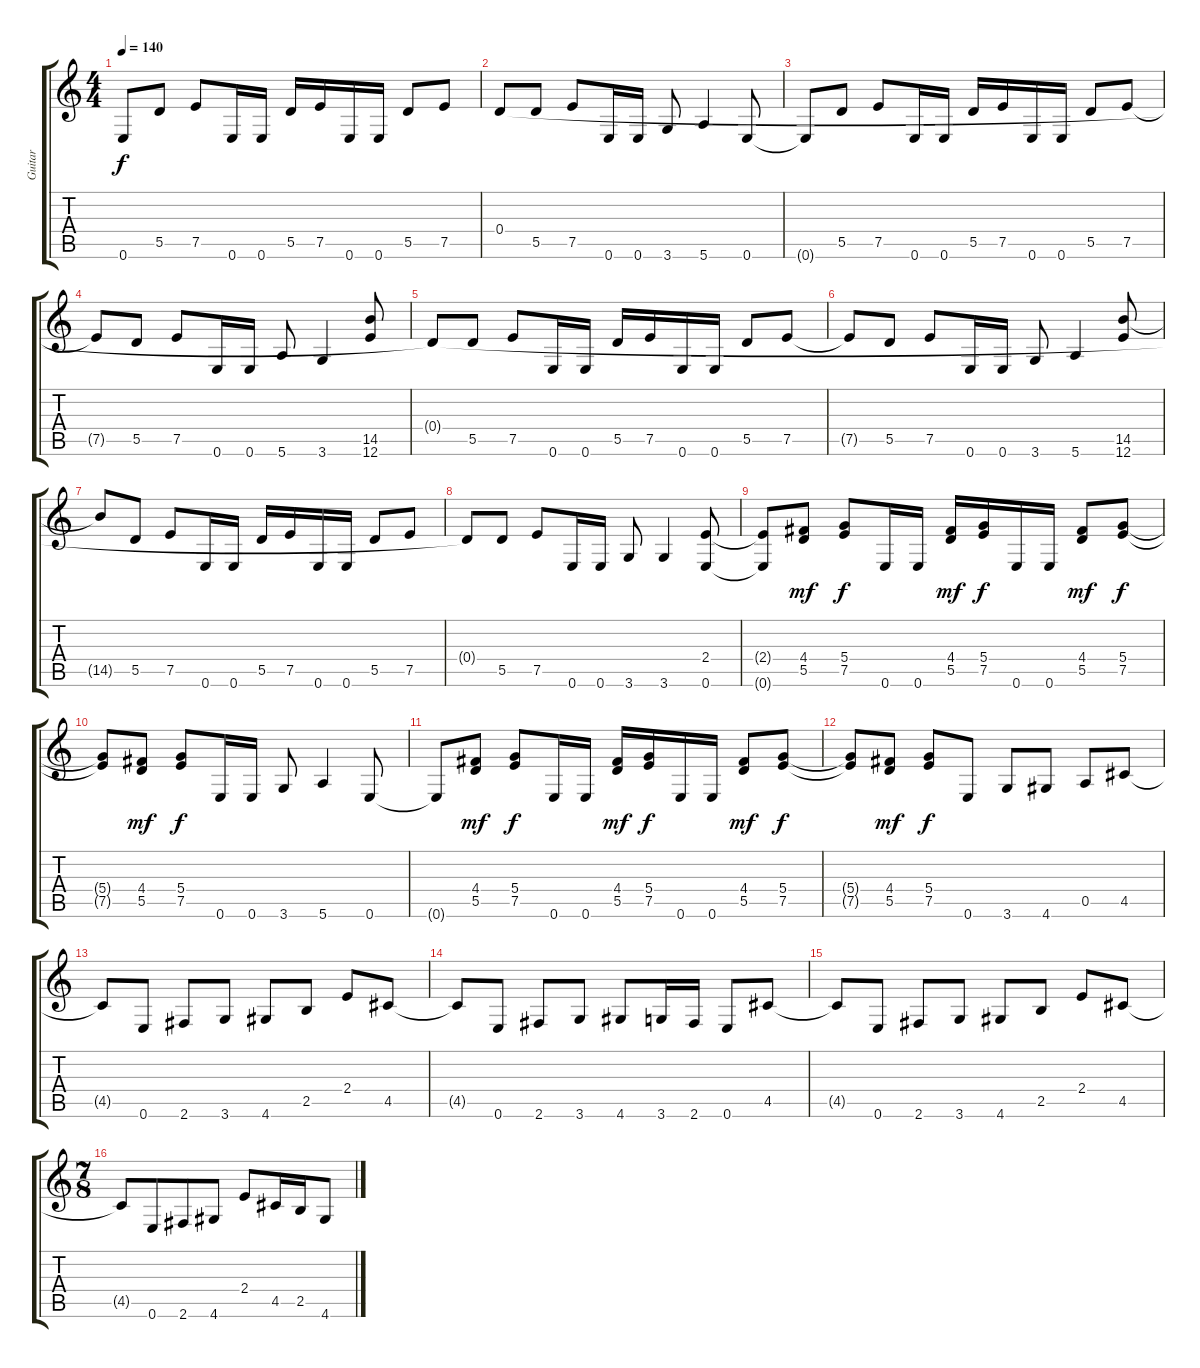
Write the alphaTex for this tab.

\track ("Guitar" "Guitar") {instrument distortionguitar}
\staff {score tabs}
\tuning (E4 B3 G3 D3 A2 E2) {hide}
\ts (4 4)
\tempo 140
\clef g2
\ks c
0.6{t}.8{dy f} 5.5.8 7.5.8 0.6.16 0.6.16 5.5.16 7.5.16 0.6.16 0.6.16 5.5.8 7.5.8 |
0.4.8 5.5.8 7.5.8 0.6.16 0.6.16 3.6.8 5.6.4 0.6.8 |
0.6{t}.8 5.5.8 7.5.8 0.6.16 0.6.16 5.5.16 7.5.16 0.6.16 0.6.16 5.5.8 7.5.8 |
7.5{t}.8 5.5.8 7.5.8 0.6.16 0.6.16 5.6.8 3.6.4 (14.5 12.6).8 |
0.4{t}.8 5.5.8 7.5.8 0.6.16 0.6.16 5.5.16 7.5.16 0.6.16 0.6.16 5.5.8 7.5.8 |
7.5{t}.8 5.5.8 7.5.8 0.6.16 0.6.16 3.6.8 5.6.4 (14.5 12.6).8 |
14.5{t}.8 5.5.8 7.5.8 0.6.16 0.6.16 5.5.16 7.5.16 0.6.16 0.6.16 5.5.8 7.5.8 |
0.4{t}.8 5.5.8 7.5.8 0.6.16 0.6.16 3.6.8 3.6.4 (2.4 0.6).8 |
(2.4{t} 0.6{t}).8 (4.4 5.5).8{dy mf} (5.4 7.5).8{dy f} 0.6.16 0.6.16 (4.4 5.5).16{dy mf} (5.4 7.5).16{dy f} 0.6.16 0.6.16 (4.4 5.5).8{dy mf} (5.4 7.5).8{dy f} |
(5.4{t} 7.5{t}).8 (4.4 5.5).8{dy mf} (5.4 7.5).8{dy f} 0.6.16 0.6.16 3.6.8 5.6.4 0.6.8 |
0.6{t}.8 (4.4 5.5).8{dy mf} (5.4 7.5).8{dy f} 0.6.16 0.6.16 (4.4 5.5).16{dy mf} (5.4 7.5).16{dy f} 0.6.16 0.6.16 (4.4 5.5).8{dy mf} (5.4 7.5).8{dy f} |
(5.4{t} 7.5{t}).8 (4.4 5.5).8{dy mf} (5.4 7.5).8{dy f} 0.6.8 3.6.8 4.6.8 0.5.8 4.5.8 |
4.5{t}.8 0.6.8 2.6.8 3.6.8 4.6.8 2.5.8 2.4.8 4.5.8 |
4.5{t}.8 0.6.8 2.6.8 3.6.8 4.6.8 3.6.16 2.6.16 0.6.8 4.5.8 |
4.5{t}.8 0.6.8 2.6.8 3.6.8 4.6.8 2.5.8 2.4.8 4.5.8 |
\ts (7 8)
4.5{t}.8 0.6.8 2.6.8 4.6.8 2.4.8 4.5.16 2.5.16 4.6.8
